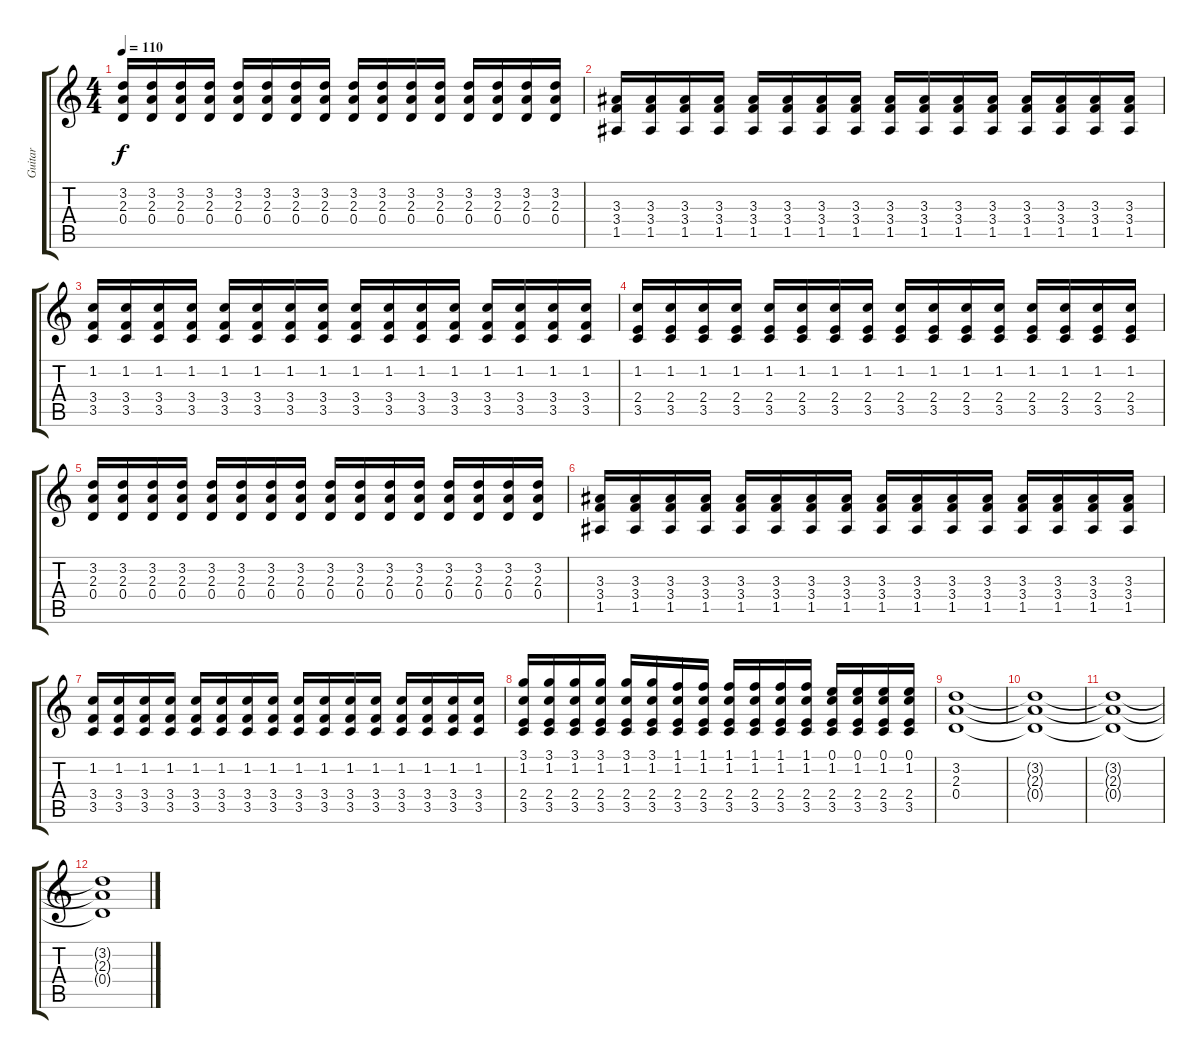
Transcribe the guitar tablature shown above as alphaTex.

\track ("Guitar" "Guitar") {instrument distortionguitar}
\staff {score tabs}
\tuning (E4 B3 G3 D3 A2 D2) {hide}
\ts (4 4)
\tempo 110
\clef g2
\ks c
(3.2 2.3 0.4).16{dy f volume 14} (3.2 2.3 0.4).16 (3.2 2.3 0.4).16 (3.2 2.3 0.4).16 (3.2 2.3 0.4).16 (3.2 2.3 0.4).16 (3.2 2.3 0.4).16 (3.2 2.3 0.4).16 (3.2 2.3 0.4).16 (3.2 2.3 0.4).16 (3.2 2.3 0.4).16 (3.2 2.3 0.4).16 (3.2 2.3 0.4).16 (3.2 2.3 0.4).16 (3.2 2.3 0.4).16 (3.2 2.3 0.4).16 |
(3.3 3.4 1.5).16 (3.3 3.4 1.5).16 (3.3 3.4 1.5).16 (3.3 3.4 1.5).16 (3.3 3.4 1.5).16 (3.3 3.4 1.5).16 (3.3 3.4 1.5).16 (3.3 3.4 1.5).16 (3.3 3.4 1.5).16 (3.3 3.4 1.5).16 (3.3 3.4 1.5).16 (3.3 3.4 1.5).16 (3.3 3.4 1.5).16 (3.3 3.4 1.5).16 (3.3 3.4 1.5).16 (3.3 3.4 1.5).16 |
(1.2 3.4 3.5).16 (1.2 3.4 3.5).16 (1.2 3.4 3.5).16 (1.2 3.4 3.5).16 (1.2 3.4 3.5).16 (1.2 3.4 3.5).16 (1.2 3.4 3.5).16 (1.2 3.4 3.5).16 (1.2 3.4 3.5).16 (1.2 3.4 3.5).16 (1.2 3.4 3.5).16 (1.2 3.4 3.5).16 (1.2 3.4 3.5).16 (1.2 3.4 3.5).16 (1.2 3.4 3.5).16 (1.2 3.4 3.5).16 |
(1.2 2.4 3.5).16 (1.2 2.4 3.5).16 (1.2 2.4 3.5).16 (1.2 2.4 3.5).16 (1.2 2.4 3.5).16 (1.2 2.4 3.5).16 (1.2 2.4 3.5).16 (1.2 2.4 3.5).16 (1.2 2.4 3.5).16 (1.2 2.4 3.5).16 (1.2 2.4 3.5).16 (1.2 2.4 3.5).16 (1.2 2.4 3.5).16 (1.2 2.4 3.5).16 (1.2 2.4 3.5).16 (1.2 2.4 3.5).16 |
(3.2 2.3 0.4).16 (3.2 2.3 0.4).16 (3.2 2.3 0.4).16 (3.2 2.3 0.4).16 (3.2 2.3 0.4).16 (3.2 2.3 0.4).16 (3.2 2.3 0.4).16 (3.2 2.3 0.4).16 (3.2 2.3 0.4).16 (3.2 2.3 0.4).16 (3.2 2.3 0.4).16 (3.2 2.3 0.4).16 (3.2 2.3 0.4).16 (3.2 2.3 0.4).16 (3.2 2.3 0.4).16 (3.2 2.3 0.4).16 |
(3.3 3.4 1.5).16 (3.3 3.4 1.5).16 (3.3 3.4 1.5).16 (3.3 3.4 1.5).16 (3.3 3.4 1.5).16 (3.3 3.4 1.5).16 (3.3 3.4 1.5).16 (3.3 3.4 1.5).16 (3.3 3.4 1.5).16 (3.3 3.4 1.5).16 (3.3 3.4 1.5).16 (3.3 3.4 1.5).16 (3.3 3.4 1.5).16 (3.3 3.4 1.5).16 (3.3 3.4 1.5).16 (3.3 3.4 1.5).16 |
(1.2 3.4 3.5).16 (1.2 3.4 3.5).16 (1.2 3.4 3.5).16 (1.2 3.4 3.5).16 (1.2 3.4 3.5).16 (1.2 3.4 3.5).16 (1.2 3.4 3.5).16 (1.2 3.4 3.5).16 (1.2 3.4 3.5).16 (1.2 3.4 3.5).16 (1.2 3.4 3.5).16 (1.2 3.4 3.5).16 (1.2 3.4 3.5).16 (1.2 3.4 3.5).16 (1.2 3.4 3.5).16 (1.2 3.4 3.5).16 |
(3.1 1.2 2.4 3.5).16 (3.1 1.2 2.4 3.5).16 (3.1 1.2 2.4 3.5).16 (3.1 1.2 2.4 3.5).16 (3.1 1.2 2.4 3.5).16 (3.1 1.2 2.4 3.5).16 (1.1 1.2 2.4 3.5).16 (1.1 1.2 2.4 3.5).16 (1.1 1.2 2.4 3.5).16 (1.1 1.2 2.4 3.5).16 (1.1 1.2 2.4 3.5).16 (1.1 1.2 2.4 3.5).16 (0.1 1.2 2.4 3.5).16 (0.1 1.2 2.4 3.5).16 (0.1 1.2 2.4 3.5).16 (0.1 1.2 2.4 3.5).16 |
(3.2 2.3 0.4).1{volume 0} |
(3.2{t} 2.3{t} 0.4{t}).1 |
(3.2{t} 2.3{t} 0.4{t}).1 |
(3.2{t} 2.3{t} 0.4{t}).1
